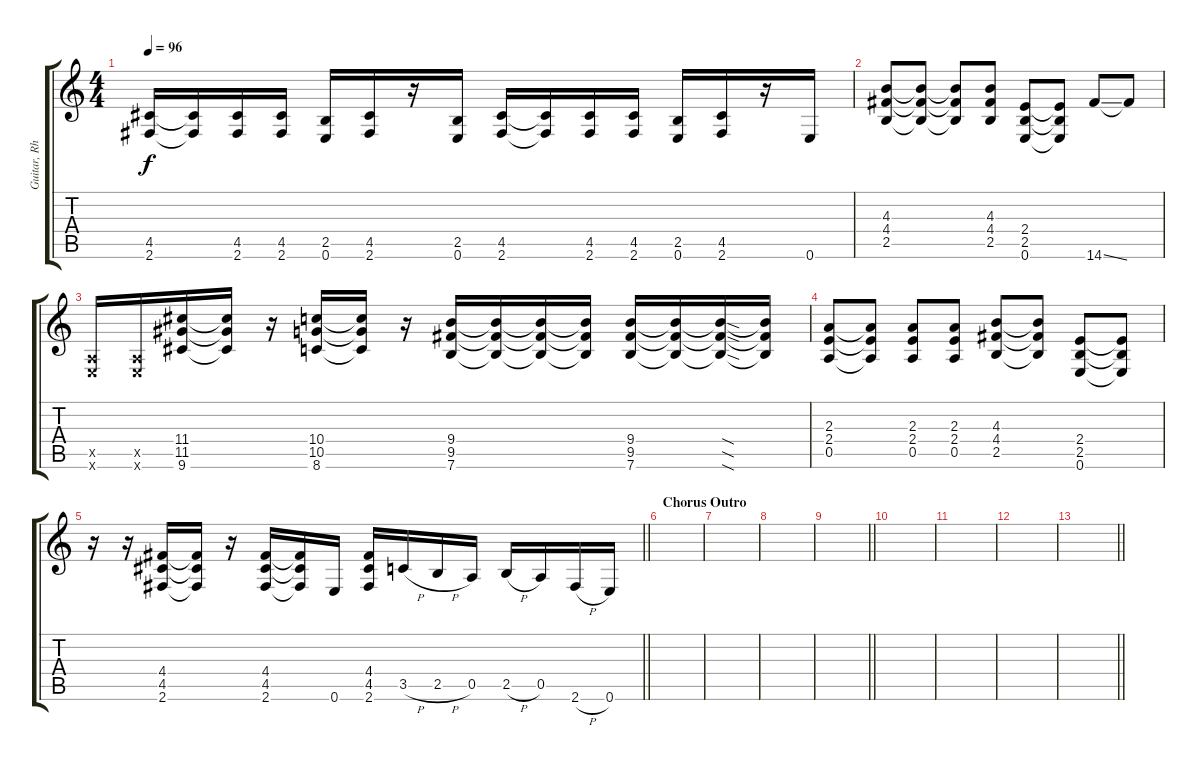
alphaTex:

\track ("Guitar, Rhythm" "Guitar, Rh") {instrument overdrivenguitar}
\staff {score tabs}
\tuning (E4 B3 G3 D3 A2 E2) {hide}
\ts (4 4)
\tempo 96
\clef g2
\ks c
(4.5 2.6).16{dy f} (4.5{t} 2.6{t}).16 (4.5 2.6).16 (4.5 2.6).16 (2.5 0.6).16 (4.5 2.6).16 r.16 (2.5 0.6).16 (4.5 2.6).16 (4.5{t} 2.6{t}).16 (4.5 2.6).16 (4.5 2.6).16 (2.5 0.6).16 (4.5 2.6).16 r.16 0.6.16 |
(4.3 4.4 2.5).8 (4.3{t} 4.4{t} 2.5{t}).8 (4.3{t} 4.4{t} 2.5{t}).8 (4.3 4.4 2.5).8 (2.4 2.5 0.6).8 (2.4{t} 2.5{t} 0.6{t}).8 14.6{ss}.8 14.6{t}.8 |
(0.5{x} 0.6{x}).16 (0.5{x} 0.6{x}).16 (11.4 11.5 9.6).16 (11.4{t} 11.5{t} 9.6{t}).16 r.16 (10.4 10.5 8.6).16 (10.4{t} 10.5{t} 8.6{t}).16 r.16 (9.4 9.5 7.6).16 (9.4{t} 9.5{t} 7.6{t}).16 (9.4{t} 9.5{t} 7.6{t}).16 (9.4{t} 9.5{t} 7.6{t}).16 (9.4 9.5 7.6).16 (9.4{t} 9.5{t} 7.6{t}).16 (9.4{sod t} 9.5{sod t} 7.6{sod t}).16 (9.4{t} 9.5{t} 7.6{t}).16 |
(2.3 2.4 0.5).8 (2.3{t} 2.4{t} 0.5{t}).8 (2.3 2.4 0.5).8 (2.3 2.4 0.5).8 (4.3 4.4 2.5).8 (4.3{t} 4.4{t} 2.5{t}).8 (2.4 2.5 0.6).8 (2.4{t} 2.5{t} 0.6{t}).8 |
\barLineRight lightlight
r.16 r.16 (4.4 4.5 2.6).16 (4.4{t} 4.5{t} 2.6{t}).16 r.16 (4.4 4.5 2.6).16 (4.4{t} 4.5{t} 2.6{t}).16 0.6.16 (4.4 4.5 2.6).16 3.5{h}.16 2.5{h}.16 0.5.16 2.5{h}.16 0.5.16 2.6{h}.16 0.6.16 |
\section ("" "Chorus Outro")
|
|
|
\barLineRight lightlight
|
|
|
|
\barLineRight lightlight
